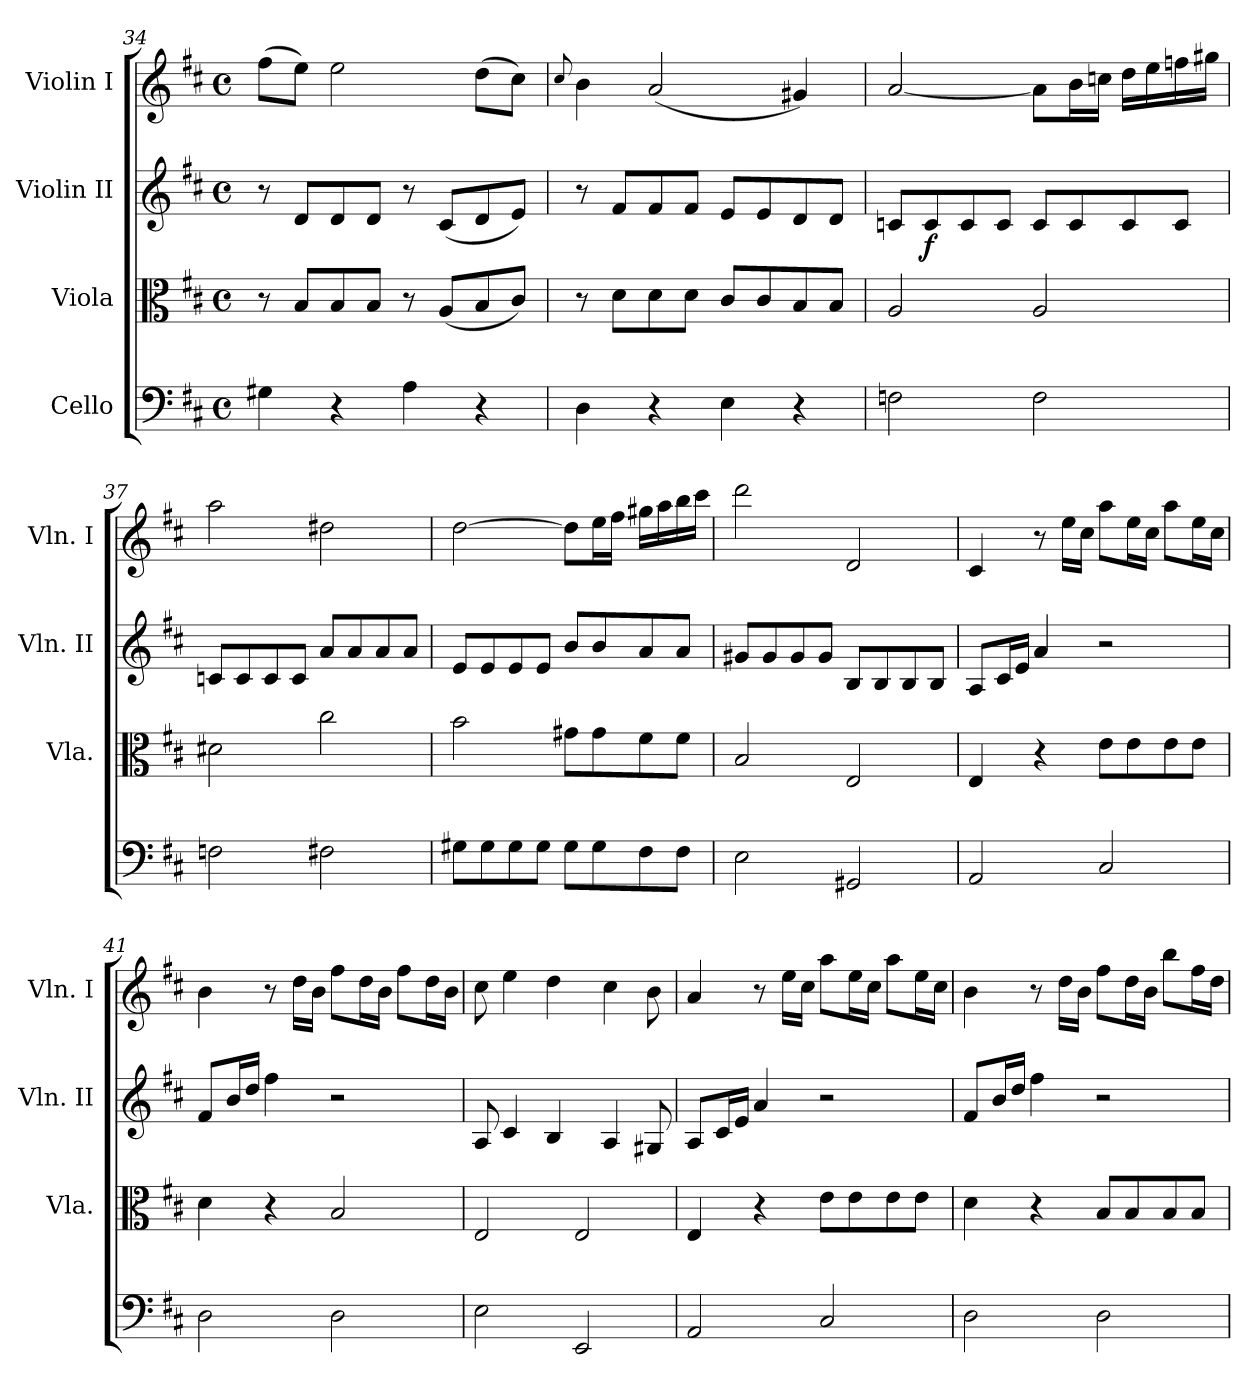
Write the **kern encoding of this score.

**kern	**kern	**kern	**dynam	**kern
*part4	*part3	*part2	*part2	*part1
*staff4	*staff3	*staff2	*staff2	*staff1
*I"Cello	*I"Viola	*I"Violin II	*	*I"Violin I
*	*I'Vla.	*I'Vln. II	*	*I'Vln. I
*clefF4	*clefC3	*clefG2	*	*clefG2
*k[f#c#]	*k[f#c#]	*k[f#c#]	*	*k[f#c#]
*D:	*D:	*D:	*	*D:
*M4/4	*M4/4	*M4/4	*	*M4/4
*met(c)	*met(c)	*met(c)	*	*met(c)
=34	=34	=34	=34	=34
4G#X	8r	8r	.	(8ff#L
.	8BL	8dL	.	8eeJ)
4r	8B	8d	.	2ee
.	8BJ	8dJ	.	.
4A	8r	8r	.	.
.	(8AL	(8c#L	.	.
4r	8B	8d	.	(8ddL
.	8c#J)	8eJ)	.	8cc#J)
=35	=35	=35	=35	=35
.	.	.	.	8qqcc#/
4D	8r	8r	.	4b
.	8dL	8f#L	.	.
4r	8d	8f#	.	(2a
.	8dJ	8f#J	.	.
4E	8c#L	8eL	.	.
.	8c#	8e	.	.
4r	8B	8d	.	4g#X)
.	8BJ	8dJ	.	.
=36	=36	=36	=36	=36
2Fn	2A	8cnL	.	[2a
.	.	8c	f	.
.	.	8c	.	.
.	.	8cJ	.	.
2F	2A	8cL	.	8aL]
.	.	8c	.	16bL
.	.	.	.	16ccnJJ
.	.	8c	.	16ddLL
.	.	.	.	16ee
.	.	8cJ	.	16ffn
.	.	.	.	16gg#XJJ
=37	=37	=37	=37	=37
2Fn	2d#X	8cnL	.	2aa
.	.	8c	.	.
.	.	8c	.	.
.	.	8cJ	.	.
2F#X	2cc#	8aL	.	2dd#X
.	.	8a	.	.
.	.	8a	.	.
.	.	8aJ	.	.
=38	=38	=38	=38	=38
8G#XL	2b	8eL	.	[2dd
8G#	.	8e	.	.
8G#	.	8e	.	.
8G#J	.	8eJ	.	.
8G#L	8g#XL	8bL	.	8ddL]
8G#	8g#	8b	.	16eeL
.	.	.	.	16ff#JJ
8F#	8f#	8a	.	16gg#XLL
.	.	.	.	16aa
8F#J	8f#J	8aJ	.	16bb
.	.	.	.	16ccc#JJ
=39	=39	=39	=39	=39
2E	2B	8g#XL	.	2ddd
.	.	8g#	.	.
.	.	8g#	.	.
.	.	8g#J	.	.
2GG#X	2E	8BL	.	2d
.	.	8B	.	.
.	.	8B	.	.
.	.	8BJ	.	.
=40	=40	=40	=40	=40
2AA	4E	8AL	.	4c#
.	.	16c#L	.	.
.	.	16eJJ	.	.
.	4r	4a	.	8r
.	.	.	.	16eeLL
.	.	.	.	16cc#JJ
2C#	8eL	2r	.	8aaL
.	8e	.	.	16eeL
.	.	.	.	16cc#JJ
.	8e	.	.	8aaL
.	8eJ	.	.	16eeL
.	.	.	.	16cc#JJ
=41	=41	=41	=41	=41
2D	4d	8f#L	.	4b
.	.	16bL	.	.
.	.	16ddJJ	.	.
.	4r	4ff#	.	8r
.	.	.	.	16ddLL
.	.	.	.	16bJJ
2D	2B	2r	.	8ff#L
.	.	.	.	16ddL
.	.	.	.	16bJJ
.	.	.	.	8ff#L
.	.	.	.	16ddL
.	.	.	.	16bJJ
=42	=42	=42	=42	=42
2E	2E	8A	.	8cc#
.	.	4c#	.	4ee
.	.	4B	.	4dd
2EE	2E	.	.	.
.	.	4A	.	4cc#
.	.	8G#X	.	8b
=43	=43	=43	=43	=43
2AA	4E	8AL	.	4a
.	.	16c#L	.	.
.	.	16eJJ	.	.
.	4r	4a	.	8r
.	.	.	.	16eeLL
.	.	.	.	16cc#JJ
2C#	8eL	2r	.	8aaL
.	8e	.	.	16eeL
.	.	.	.	16cc#JJ
.	8e	.	.	8aaL
.	8eJ	.	.	16eeL
.	.	.	.	16cc#JJ
=44	=44	=44	=44	=44
2D	4d	8f#L	.	4b
.	.	16bL	.	.
.	.	16ddJJ	.	.
.	4r	4ff#	.	8r
.	.	.	.	16ddLL
.	.	.	.	16bJJ
2D	8BL	2r	.	8ff#L
.	8B	.	.	16ddL
.	.	.	.	16bJJ
.	8B	.	.	8bbL
.	8BJ	.	.	16ff#L
.	.	.	.	16ddJJ
=	=	=	=	=
*-	*-	*-	*-	*-
